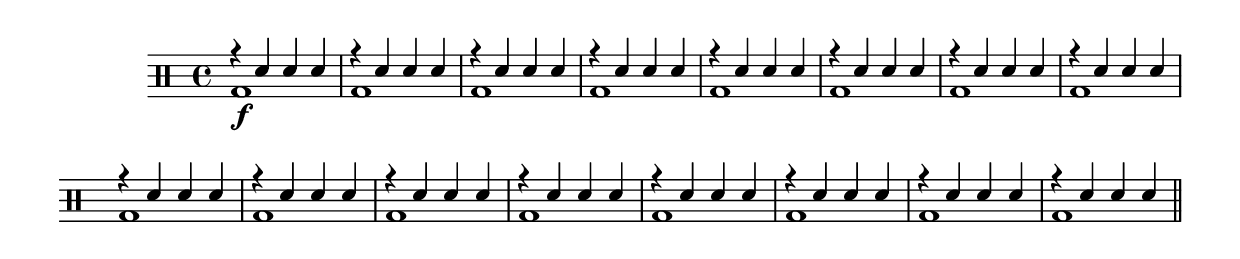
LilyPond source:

%-*- coding: utf-8 -*-

\version "2.14.2"

%\header {title = "escala modais sobre la bemol - parte 1"}

\drums {

\override Staff.TimeSignature #'style = #'()
\time 4/4 

\override Score.BarNumber #'transparent = ##t
%\override Score.RehearsalMark #'font-family = #'
\override Score.RehearsalMark #'font-size = #-2
\set Score.markFormatter = #format-mark-numbers



\context DrumVoice = "1" { }
\context DrumVoice = "2" { }

<<
{

r4 sn sn sn 
r4 sn sn sn 
r4 sn sn sn 
r4 sn sn sn 

r4 sn sn sn 
r4 sn sn sn 
r4 sn sn sn 
r4 sn sn sn 

r4 sn sn sn 
r4 sn sn sn 
r4 sn sn sn 
r4 sn sn sn 

r4 sn sn sn 
r4 sn sn sn 
r4 sn sn sn 
r4 sn sn sn 

\bar "||"
  
}
\\{

bd1\f bd1 bd1 bd1 
bd1 bd1 bd1 bd1 
bd1 bd1 bd1 bd1 
bd1 bd1 bd1 bd1 


}
>>


}


